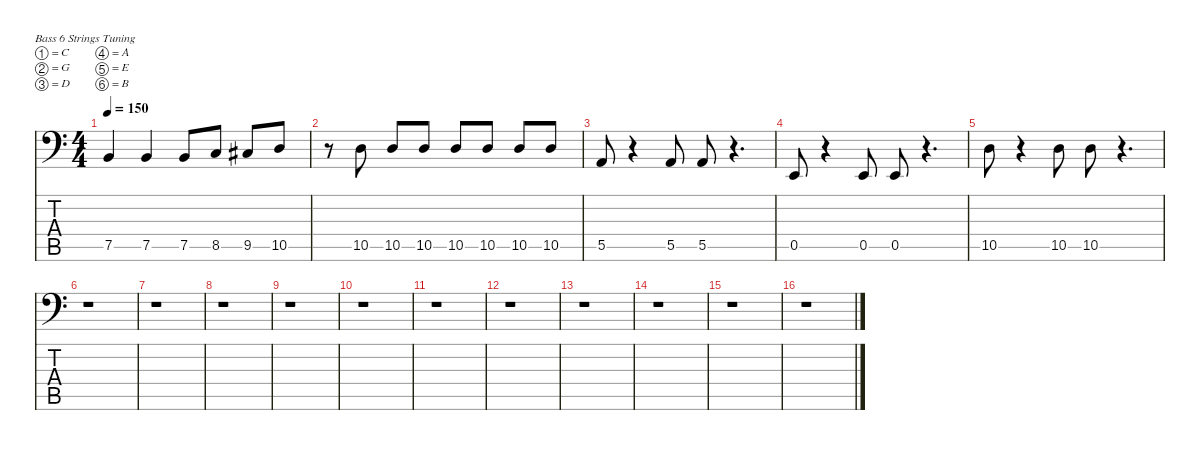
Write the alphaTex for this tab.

\defaultSystemsLayout 4
\hideDynamics
\bracketExtendMode nobrackets
\singleTrackTrackNamePolicy hidden
\multiTrackTrackNamePolicy hidden
\firstSystemTrackNameMode fullname
\otherSystemsTrackNameOrientation horizontal
\track ("Basse" "el.bs.") {defaultSystemsLayout 8 instrument electricbassfinger}
\staff {score tabs}
\tuning (C3 G2 D2 A1 E1 B0)
\ts (4 4)
\tempo 150
\clef f4
\ks c
7.5.4{dy ff beam Up} 7.5.4{beam Up} 7.5.8{beam Up} 8.5.8{beam Up} 9.5{acc #}.8{beam Up} 10.5.8{beam Up} |
r.8{beam Down} 10.5.8{beam Down} 10.5.8{beam Up} 10.5.8{beam Up} 10.5.8{beam Up} 10.5.8{beam Up} 10.5.8{beam Up} 10.5.8{beam Up} |
5.5.8{beam Up} r.4{beam Up} 5.5.8{beam Up} 5.5.8{beam Up} r.4{d beam Up} |
0.5.8{beam Up} r.4{beam Up} 0.5.8{beam Up} 0.5.8{beam Up} r.4{d beam Up} |
10.5.8{beam Down} r.4{beam Down} 10.5.8{beam Down} 10.5.8{beam Down} r.4{d beam Down} |
r.1{beam Down} |
r.1{beam Down} |
r.1{beam Down} |
r.1{beam Down} |
r.1{beam Down} |
r.1{beam Down} |
r.1{beam Down} |
r.1{beam Down} |
r.1{beam Down} |
r.1{beam Down} |
r.1{beam Down}
